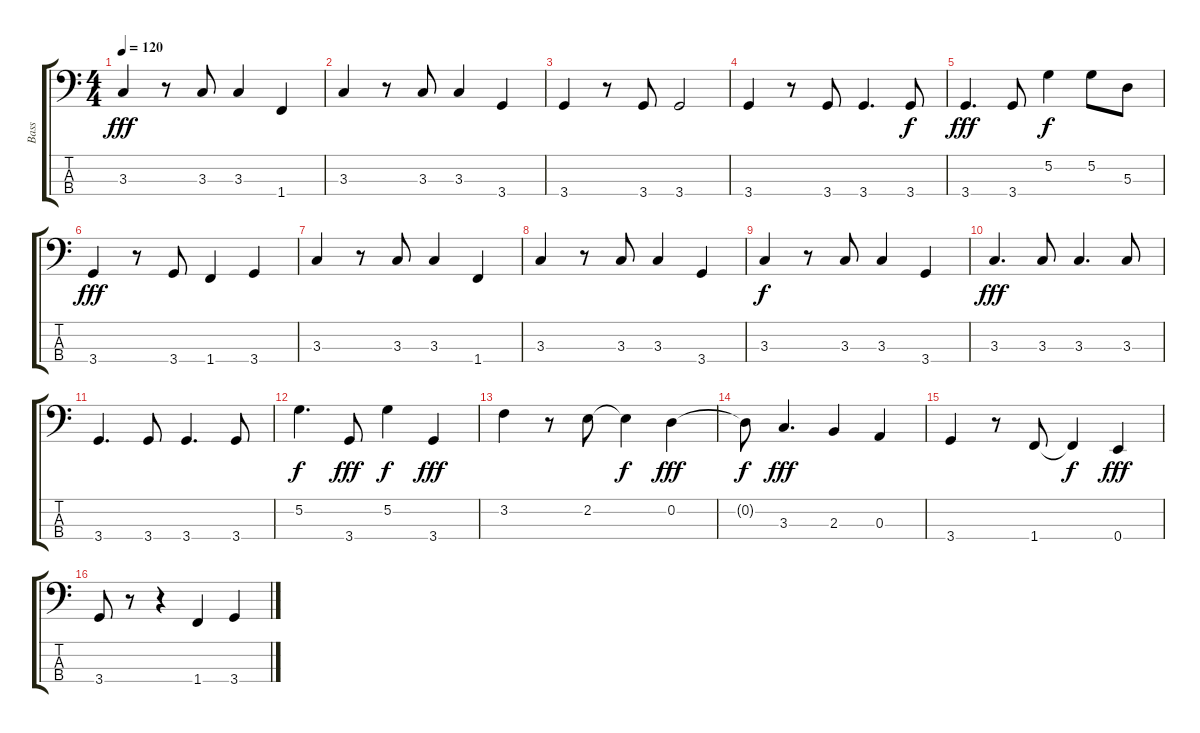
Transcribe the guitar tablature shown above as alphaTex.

\track ("Bass" "Bass") {instrument acousticbass}
\staff {score tabs}
\tuning (G2 D2 A1 E1) {hide}
\ts (4 4)
\tempo 120
\clef f4
\ks c
3.3.4{dy fff} r.8 3.3.8 3.3.4 1.4.4 |
3.3.4 r.8 3.3.8 3.3.4 3.4.4 |
3.4.4 r.8 3.4.8 3.4.2 |
3.4.4 r.8 3.4.8 3.4.4{d} 3.4.8{dy f} |
3.4.4{d dy fff} 3.4.8 5.2.4{dy f} 5.2.8 5.3.8 |
3.4.4{dy fff} r.8 3.4.8 1.4.4 3.4.4 |
3.3.4 r.8 3.3.8 3.3.4 1.4.4 |
3.3.4 r.8 3.3.8 3.3.4 3.4.4 |
3.3.4{dy f} r.8 3.3.8 3.3.4 3.4.4 |
3.3.4{d dy fff} 3.3.8 3.3.4{d} 3.3.8 |
3.4.4{d} 3.4.8 3.4.4{d} 3.4.8 |
5.2.4{d dy f} 3.4.8{dy fff} 5.2.4{dy f} 3.4.4{dy fff} |
3.2.4 r.8 2.2.8 2.2{t}.4{dy f} 0.2.4{dy fff} |
0.2{t}.8{dy f} 3.3.4{d dy fff} 2.3.4 0.3.4 |
3.4.4 r.8 1.4.8 1.4{t}.4{dy f} 0.4.4{dy fff} |
3.4.8 r.8 r.4 1.4.4 3.4.4
